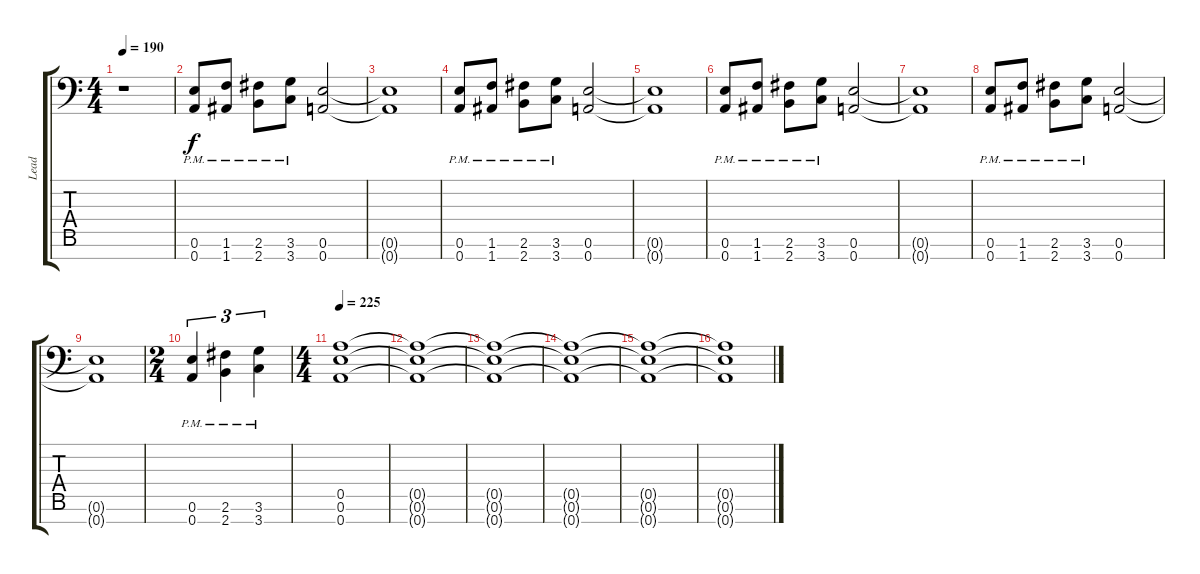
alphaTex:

\track ("Lead" "Lead") {instrument distortionguitar}
\staff {score tabs}
\tuning (E4 B3 G3 D3 A2 E2 A1) {hide}
\ts (4 4)
\tempo 190
\clef f4
\ks c
r.1{dy f instrument distortionguitar} |
(0.6{pm} 0.7{pm}).8 (1.6{pm} 1.7{pm}).8 (2.6{pm} 2.7{pm}).8 (3.6{pm} 3.7{pm}).8 (0.6 0.7).2 |
(0.6{t} 0.7{t}).1 |
(0.6{pm} 0.7{pm}).8 (1.6{pm} 1.7{pm}).8 (2.6{pm} 2.7{pm}).8 (3.6{pm} 3.7{pm}).8 (0.6 0.7).2 |
(0.6{t} 0.7{t}).1 |
(0.6{pm} 0.7{pm}).8 (1.6{pm} 1.7{pm}).8 (2.6{pm} 2.7{pm}).8 (3.6{pm} 3.7{pm}).8 (0.6 0.7).2 |
(0.6{t} 0.7{t}).1 |
(0.6{pm} 0.7{pm}).8 (1.6{pm} 1.7{pm}).8 (2.6{pm} 2.7{pm}).8 (3.6{pm} 3.7{pm}).8 (0.6 0.7).2 |
(0.6{t} 0.7{t}).1 |
\ts (2 4)
(0.6{pm} 0.7{pm}).4{tu (3 2)} (2.6{pm} 2.7{pm}).4{tu (3 2)} (3.6{pm} 3.7{pm}).4{tu (3 2)} |
\ts (4 4)
\tempo 225
(0.5 0.6 0.7).1 |
(0.5{t} 0.6{t} 0.7{t}).1 |
(0.5{t} 0.6{t} 0.7{t}).1 |
(0.5{t} 0.6{t} 0.7{t}).1 |
(0.5{t} 0.6{t} 0.7{t}).1 |
(0.5{t} 0.6{t} 0.7{t}).1
